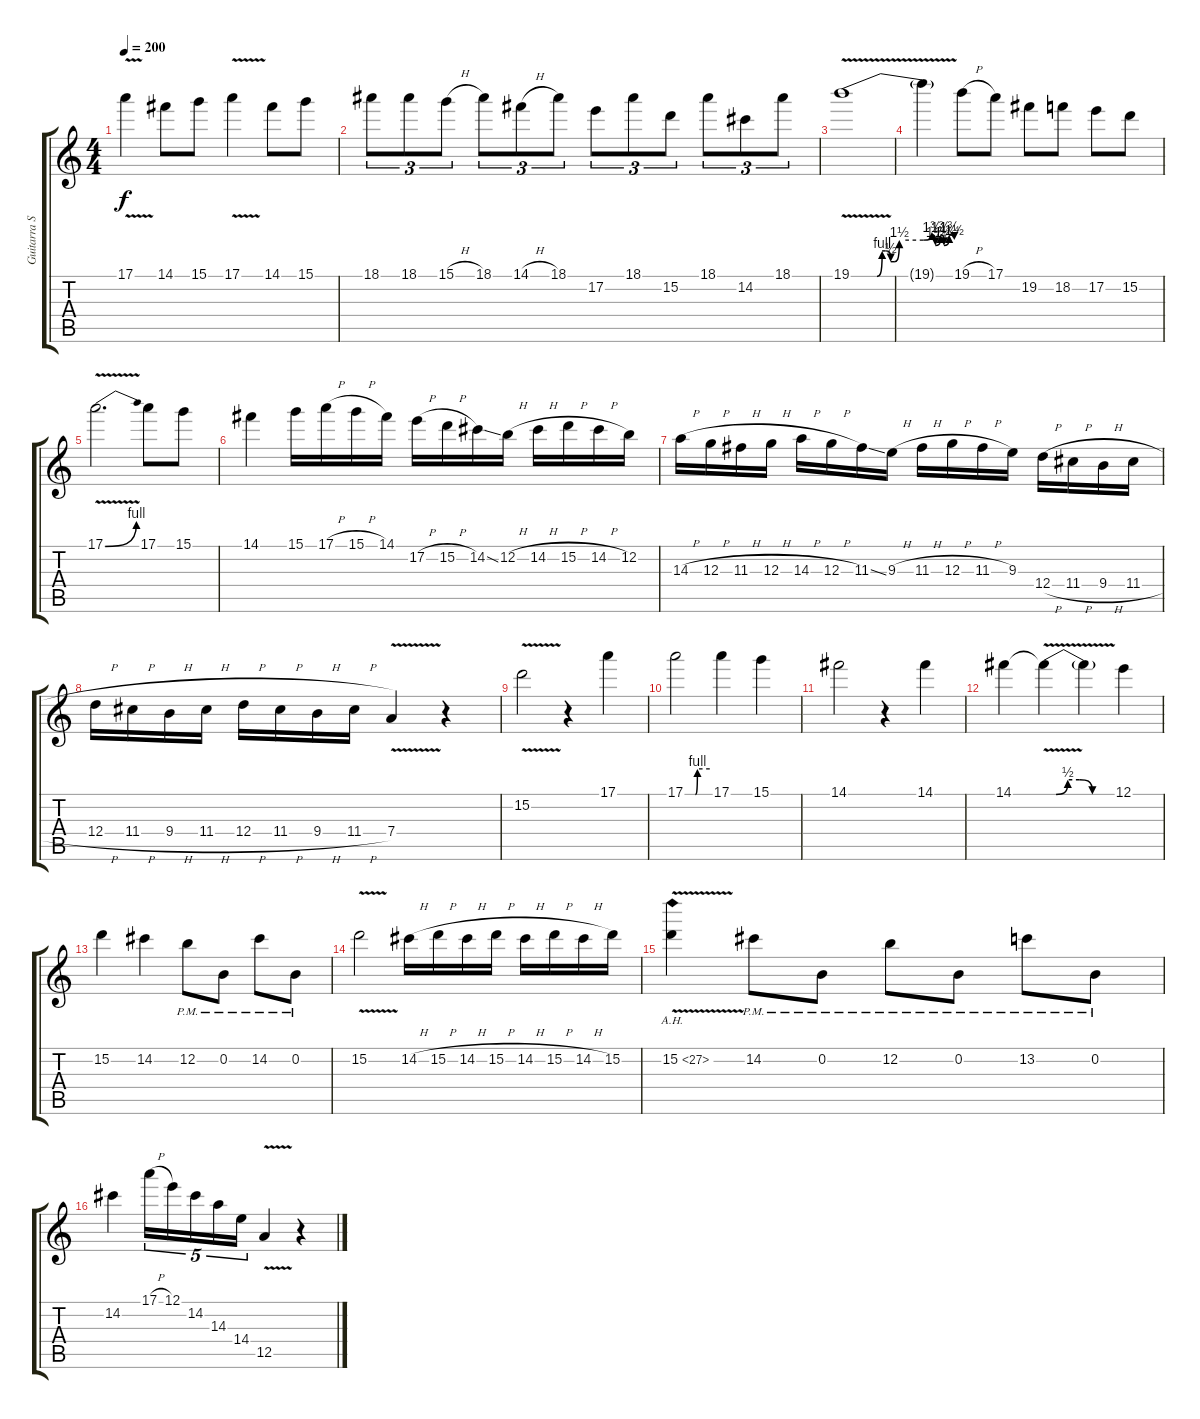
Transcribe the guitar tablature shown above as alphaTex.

\track ("Guitarra Solist." "Guitarra S") {instrument overdrivenguitar}
\staff {score tabs}
\tuning (E4 B3 G3 D3 A2 E2) {hide}
\ts (4 4)
\tempo 200
\clef g2
\ks c
17.1{v}.4{dy f} 14.1.8 15.1.8 17.1{v}.4 14.1.8 15.1.8 |
18.1.8{tu (3 2)} 18.1.8{tu (3 2)} 15.1{h}.8{tu (3 2)} 18.1.8{tu (3 2)} 14.1{h}.8{tu (3 2)} 18.1.8{tu (3 2)} 17.2.8{tu (3 2)} 18.1.8{tu (3 2)} 15.2.8{tu (3 2)} 18.1.8{tu (3 2)} 14.2.8{tu (3 2)} 18.1.8{tu (3 2)} |
19.1{be (custom 0 0 15 0 18 4 20 4 23 2 25 2 28 6 42 6 47 7 49 5 52 7 54 5 57 7 60 6) v}.1 |
19.1{t}.4 19.1{h}.8 17.1.8 19.2.8 18.2.8 17.2.8 15.2.8 |
17.1{be (bend 0 0 60 4) v}.2{d} 17.1.8 15.1.8 |
14.1.4 15.1.16 17.1{h}.16 15.1{h}.16 14.1.16 17.2{h}.16 15.2{h}.16 14.2{ss}.16 12.2{h}.16 14.2{h}.16 15.2{h}.16 14.2{h}.16 12.2.16 |
14.3{h}.16 12.3{h}.16 11.3{h}.16 12.3{h}.16 14.3{h}.16 12.3{h}.16 11.3{ss}.16 9.3{h}.16 11.3{h}.16 12.3{h}.16 11.3{h}.16 9.3.16 12.4{h}.16 11.4{h}.16 9.4{h}.16 11.4{h}.16 |
12.4{h}.16 11.4{h}.16 9.4{h}.16 11.4{h}.16 12.4{h}.16 11.4{h}.16 9.4{h}.16 11.4{h}.16 7.4{v}.4 r.4 |
15.2{v}.2 r.4 17.1.4 |
17.1{be (custom 0 0 25 0 30 4 60 4)}.2 17.1.4 15.1.4 |
14.1.2 r.4 14.1.4 |
14.1.4 14.1{be (custom 0 0 9 0 19 2 29 2 40 0 50 0 60 0) v t}.4 14.1{t}.4 12.1.4 |
15.2.4 14.2.4 12.2{pm}.8 0.2{pm}.8 14.2{pm}.8 0.2{pm}.8 |
15.2{v}.2 14.2{h}.16 15.2{h}.16 14.2{h}.16 15.2{h}.16 14.2{h}.16 15.2{h}.16 14.2{h}.16 15.2.16 |
15.2{ah 12 v}.4 14.2{pm}.8 0.2{pm}.8 12.2{pm}.8 0.2{pm}.8 13.2{pm}.8 0.2{pm}.8 |
14.2.4 17.1{h}.16{tu (5 4)} 12.1.16{tu (5 4)} 14.2.16{tu (5 4)} 14.3.16{tu (5 4)} 14.4.16{tu (5 4)} 12.5{v}.4 r.4
